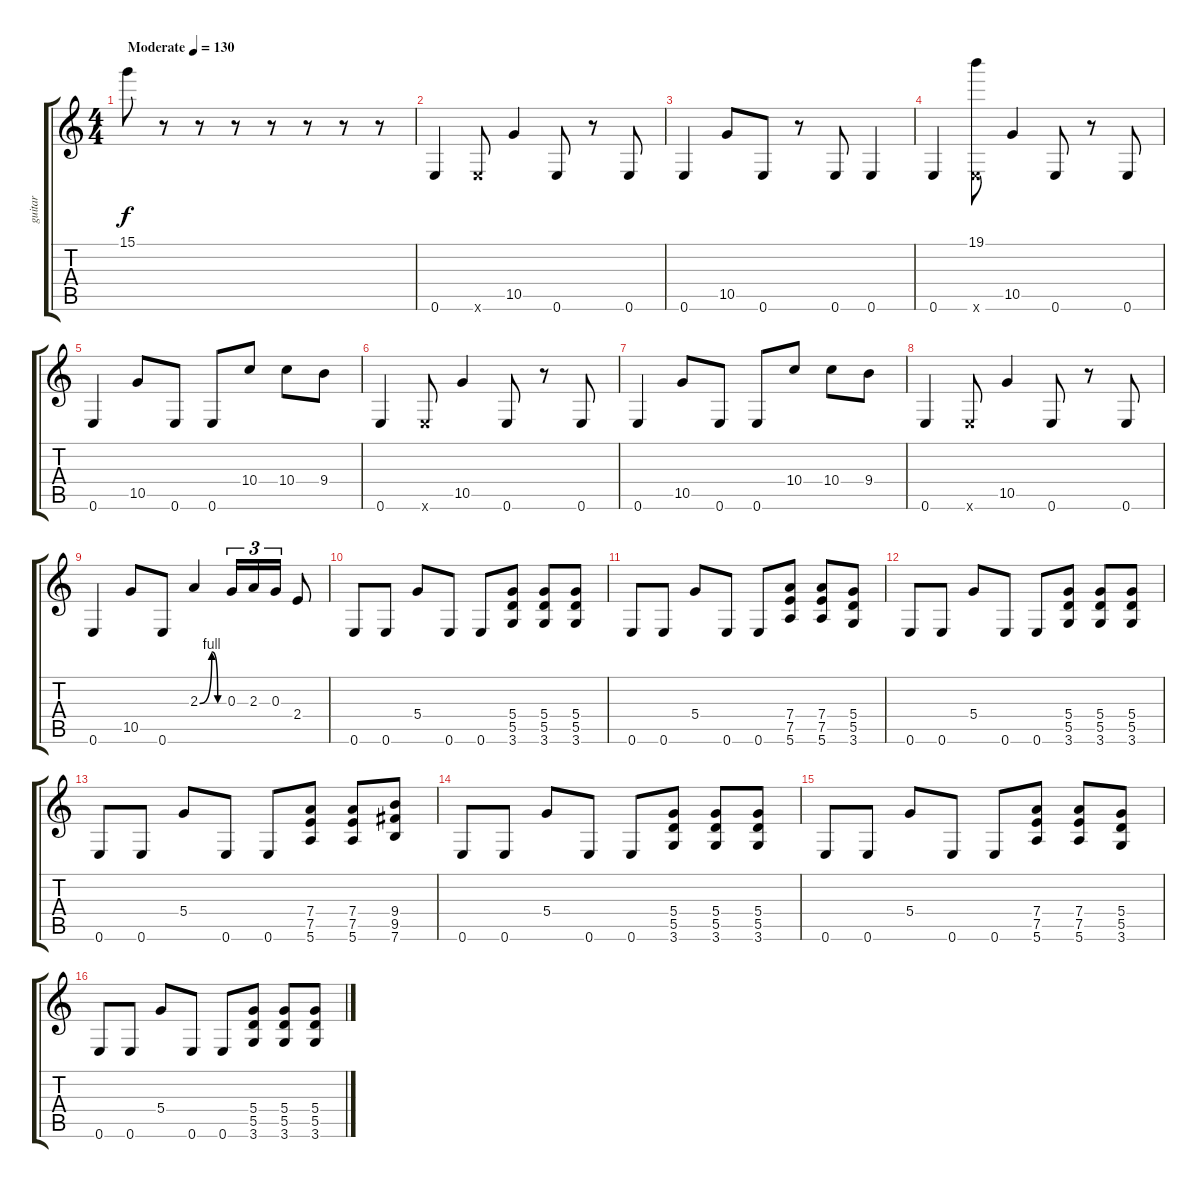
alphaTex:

\track ("guitar" "guitar") {instrument distortionguitar}
\staff {score tabs}
\tuning (E4 B3 G3 D3 A2 E2) {hide}
\ts (4 4)
\tempo (130 "Moderate")
\clef g2
\ks c
15.1.8{dy f instrument distortionguitar} r.8 r.8 r.8 r.8 r.8 r.8 r.8 |
0.6.4 0.6{x}.8 10.5.4 0.6.8 r.8 0.6.8 |
0.6.4 10.5.8 0.6.8 r.8 0.6.8 0.6.4 |
0.6.4 (19.1 0.6{x}).8 10.5.4 0.6.8 r.8 0.6.8 |
0.6.4 10.5.8 0.6.8 0.6.8 10.4.8 10.4.8 9.4.8 |
0.6.4 0.6{x}.8 10.5.4 0.6.8 r.8 0.6.8 |
0.6.4 10.5.8 0.6.8 0.6.8 10.4.8 10.4.8 9.4.8 |
0.6.4 0.6{x}.8 10.5.4 0.6.8 r.8 0.6.8 |
0.6.4 10.5.8 0.6.8 2.3{be (custom 0 0 30 4 45 0 60 0)}.4 0.3.16{tu (3 2)} 2.3.16{tu (3 2)} 0.3.16{tu (3 2)} 2.4.8 |
0.6.8 0.6.8 5.4.8 0.6.8 0.6.8 (5.4 5.5 3.6).8 (5.4 5.5 3.6).8 (5.4 5.5 3.6).8 |
0.6.8 0.6.8 5.4.8 0.6.8 0.6.8 (7.4 7.5 5.6).8 (7.4 7.5 5.6).8 (5.4 5.5 3.6).8 |
0.6.8 0.6.8 5.4.8 0.6.8 0.6.8 (5.4 5.5 3.6).8 (5.4 5.5 3.6).8 (5.4 5.5 3.6).8 |
0.6.8 0.6.8 5.4.8 0.6.8 0.6.8 (7.4 7.5 5.6).8 (7.4 7.5 5.6).8 (9.4 9.5 7.6).8 |
0.6.8 0.6.8 5.4.8 0.6.8 0.6.8 (5.4 5.5 3.6).8 (5.4 5.5 3.6).8 (5.4 5.5 3.6).8 |
0.6.8 0.6.8 5.4.8 0.6.8 0.6.8 (7.4 7.5 5.6).8 (7.4 7.5 5.6).8 (5.4 5.5 3.6).8 |
0.6.8 0.6.8 5.4.8 0.6.8 0.6.8 (5.4 5.5 3.6).8 (5.4 5.5 3.6).8 (5.4 5.5 3.6).8
